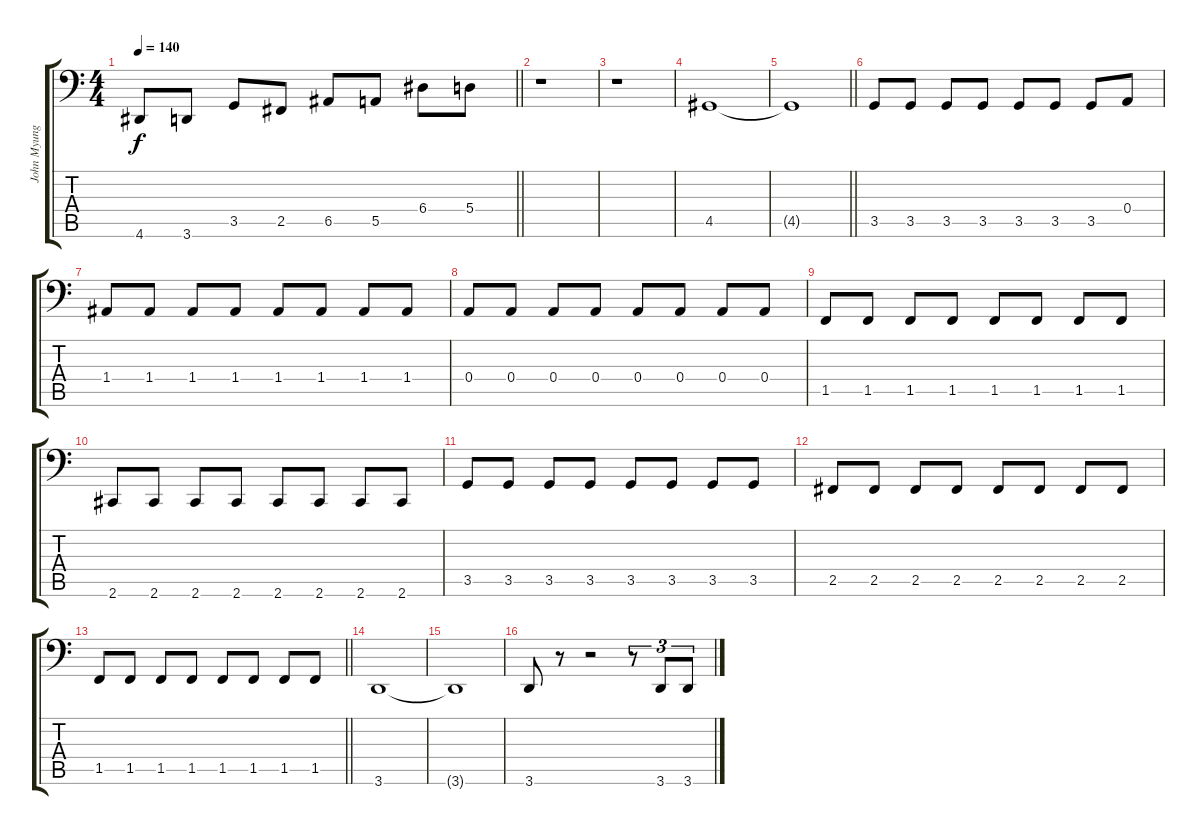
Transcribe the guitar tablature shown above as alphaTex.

\track ("John Myung - Bass" "John Myung") {instrument electricbassfinger}
\staff {score tabs}
\tuning (C3 G2 D2 A1 E1 B0) {hide}
\ts (4 4)
\tempo 140
\clef f4
\barLineRight lightlight
\ks c
4.6.8{dy f} 3.6.8 3.5.8 2.5.8 6.5.8 5.5.8 6.4.8 5.4.8 |
r.1 |
r.1 |
4.5.1 |
\barLineRight lightlight
4.5{t}.1 |
3.5.8 3.5.8 3.5.8 3.5.8 3.5.8 3.5.8 3.5.8 0.4.8 |
1.4.8 1.4.8 1.4.8 1.4.8 1.4.8 1.4.8 1.4.8 1.4.8 |
0.4.8 0.4.8 0.4.8 0.4.8 0.4.8 0.4.8 0.4.8 0.4.8 |
1.5.8 1.5.8 1.5.8 1.5.8 1.5.8 1.5.8 1.5.8 1.5.8 |
2.6.8 2.6.8 2.6.8 2.6.8 2.6.8 2.6.8 2.6.8 2.6.8 |
3.5.8 3.5.8 3.5.8 3.5.8 3.5.8 3.5.8 3.5.8 3.5.8 |
2.5.8 2.5.8 2.5.8 2.5.8 2.5.8 2.5.8 2.5.8 2.5.8 |
\barLineRight lightlight
1.5.8 1.5.8 1.5.8 1.5.8 1.5.8 1.5.8 1.5.8 1.5.8 |
3.6.1 |
3.6{t}.1 |
3.6.8 r.8 r.2 r.8{tu (3 2)} 3.6.8{tu (3 2)} 3.6.8{tu (3 2)}
